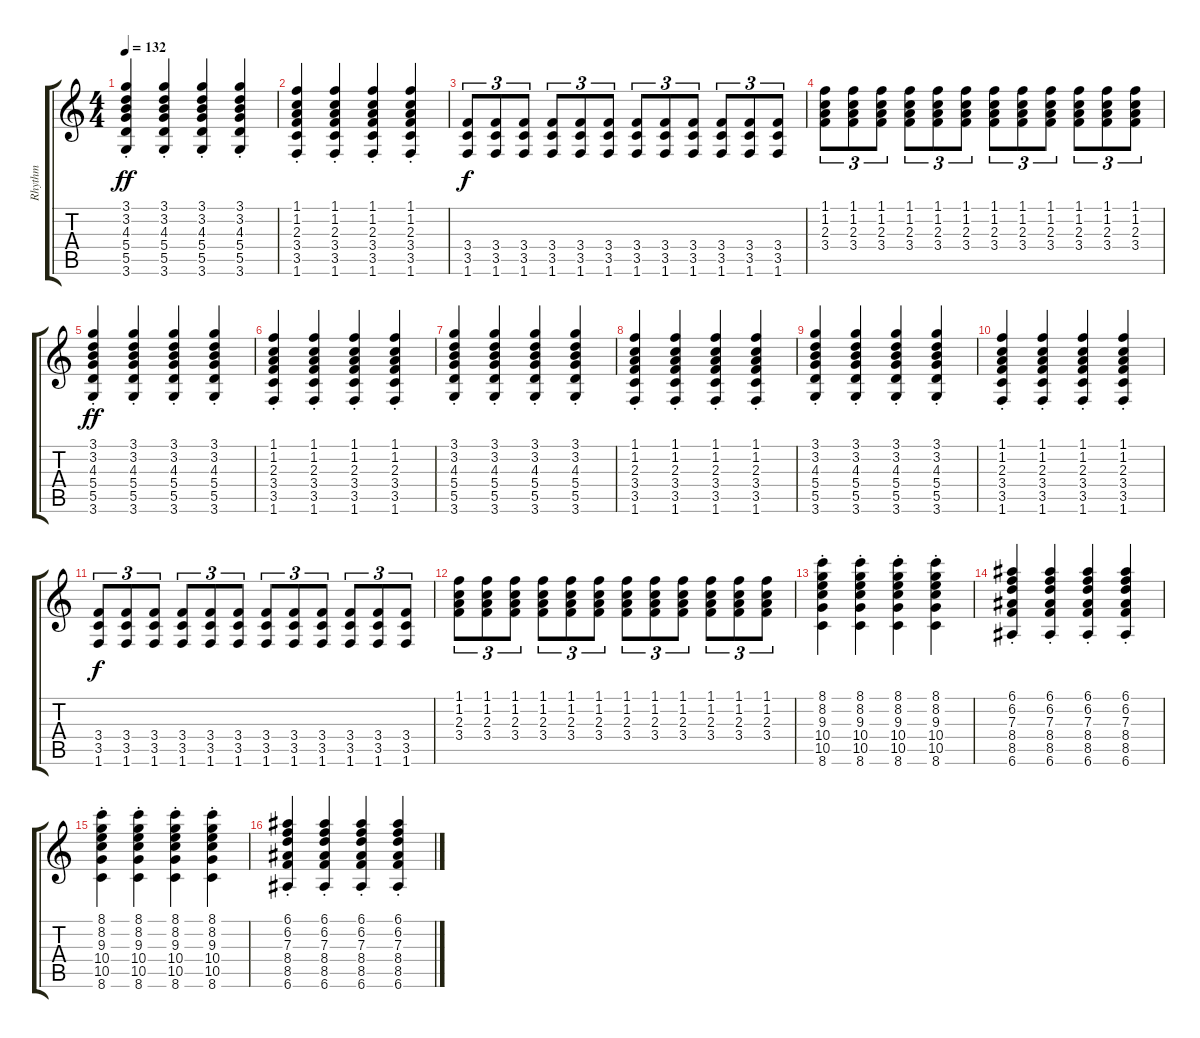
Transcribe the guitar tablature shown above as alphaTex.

\track ("Rhythm" "Rhythm") {instrument electricguitarclean}
\staff {score tabs}
\tuning (E4 B3 G3 D3 A2 E2) {hide}
\ts (4 4)
\tempo 132
\clef g2
\ks c
(3.1{st} 3.2{st} 4.3{st} 5.4{st} 5.5{st} 3.6{st}).4{dy ff} (3.1{st} 3.2{st} 4.3{st} 5.4{st} 5.5{st} 3.6{st}).4 (3.1{st} 3.2{st} 4.3{st} 5.4{st} 5.5{st} 3.6{st}).4 (3.1{st} 3.2{st} 4.3{st} 5.4{st} 5.5{st} 3.6{st}).4 |
(1.1{st} 1.2{st} 2.3{st} 3.4{st} 3.5{st} 1.6{st}).4 (1.1{st} 1.2{st} 2.3{st} 3.4{st} 3.5{st} 1.6{st}).4 (1.1{st} 1.2{st} 2.3{st} 3.4{st} 3.5{st} 1.6{st}).4 (1.1{st} 1.2{st} 2.3{st} 3.4{st} 3.5{st} 1.6{st}).4 |
(3.4 3.5 1.6).8{tu (3 2) dy f} (3.4 3.5 1.6).8{tu (3 2)} (3.4 3.5 1.6).8{tu (3 2)} (3.4 3.5 1.6).8{tu (3 2)} (3.4 3.5 1.6).8{tu (3 2)} (3.4 3.5 1.6).8{tu (3 2)} (3.4 3.5 1.6).8{tu (3 2)} (3.4 3.5 1.6).8{tu (3 2)} (3.4 3.5 1.6).8{tu (3 2)} (3.4 3.5 1.6).8{tu (3 2)} (3.4 3.5 1.6).8{tu (3 2)} (3.4 3.5 1.6).8{tu (3 2)} |
(1.1 1.2 2.3 3.4).8{tu (3 2)} (1.1 1.2 2.3 3.4).8{tu (3 2)} (1.1 1.2 2.3 3.4).8{tu (3 2)} (1.1 1.2 2.3 3.4).8{tu (3 2)} (1.1 1.2 2.3 3.4).8{tu (3 2)} (1.1 1.2 2.3 3.4).8{tu (3 2)} (1.1 1.2 2.3 3.4).8{tu (3 2)} (1.1 1.2 2.3 3.4).8{tu (3 2)} (1.1 1.2 2.3 3.4).8{tu (3 2)} (1.1 1.2 2.3 3.4).8{tu (3 2)} (1.1 1.2 2.3 3.4).8{tu (3 2)} (1.1 1.2 2.3 3.4).8{tu (3 2)} |
(3.1{st} 3.2{st} 4.3{st} 5.4{st} 5.5{st} 3.6{st}).4{dy ff} (3.1{st} 3.2{st} 4.3{st} 5.4{st} 5.5{st} 3.6{st}).4 (3.1{st} 3.2{st} 4.3{st} 5.4{st} 5.5{st} 3.6{st}).4 (3.1{st} 3.2{st} 4.3{st} 5.4{st} 5.5{st} 3.6{st}).4 |
(1.1{st} 1.2{st} 2.3{st} 3.4{st} 3.5{st} 1.6{st}).4 (1.1{st} 1.2{st} 2.3{st} 3.4{st} 3.5{st} 1.6{st}).4 (1.1{st} 1.2{st} 2.3{st} 3.4{st} 3.5{st} 1.6{st}).4 (1.1{st} 1.2{st} 2.3{st} 3.4{st} 3.5{st} 1.6{st}).4 |
(3.1{st} 3.2{st} 4.3{st} 5.4{st} 5.5{st} 3.6{st}).4 (3.1{st} 3.2{st} 4.3{st} 5.4{st} 5.5{st} 3.6{st}).4 (3.1{st} 3.2{st} 4.3{st} 5.4{st} 5.5{st} 3.6{st}).4 (3.1{st} 3.2{st} 4.3{st} 5.4{st} 5.5{st} 3.6{st}).4 |
(1.1{st} 1.2{st} 2.3{st} 3.4{st} 3.5{st} 1.6{st}).4 (1.1{st} 1.2{st} 2.3{st} 3.4{st} 3.5{st} 1.6{st}).4 (1.1{st} 1.2{st} 2.3{st} 3.4{st} 3.5{st} 1.6{st}).4 (1.1{st} 1.2{st} 2.3{st} 3.4{st} 3.5{st} 1.6{st}).4 |
(3.1{st} 3.2{st} 4.3{st} 5.4{st} 5.5{st} 3.6{st}).4 (3.1{st} 3.2{st} 4.3{st} 5.4{st} 5.5{st} 3.6{st}).4 (3.1{st} 3.2{st} 4.3{st} 5.4{st} 5.5{st} 3.6{st}).4 (3.1{st} 3.2{st} 4.3{st} 5.4{st} 5.5{st} 3.6{st}).4 |
(1.1{st} 1.2{st} 2.3{st} 3.4{st} 3.5{st} 1.6{st}).4 (1.1{st} 1.2{st} 2.3{st} 3.4{st} 3.5{st} 1.6{st}).4 (1.1{st} 1.2{st} 2.3{st} 3.4{st} 3.5{st} 1.6{st}).4 (1.1{st} 1.2{st} 2.3{st} 3.4{st} 3.5{st} 1.6{st}).4 |
(3.4 3.5 1.6).8{tu (3 2) dy f} (3.4 3.5 1.6).8{tu (3 2)} (3.4 3.5 1.6).8{tu (3 2)} (3.4 3.5 1.6).8{tu (3 2)} (3.4 3.5 1.6).8{tu (3 2)} (3.4 3.5 1.6).8{tu (3 2)} (3.4 3.5 1.6).8{tu (3 2)} (3.4 3.5 1.6).8{tu (3 2)} (3.4 3.5 1.6).8{tu (3 2)} (3.4 3.5 1.6).8{tu (3 2)} (3.4 3.5 1.6).8{tu (3 2)} (3.4 3.5 1.6).8{tu (3 2)} |
(1.1 1.2 2.3 3.4).8{tu (3 2)} (1.1 1.2 2.3 3.4).8{tu (3 2)} (1.1 1.2 2.3 3.4).8{tu (3 2)} (1.1 1.2 2.3 3.4).8{tu (3 2)} (1.1 1.2 2.3 3.4).8{tu (3 2)} (1.1 1.2 2.3 3.4).8{tu (3 2)} (1.1 1.2 2.3 3.4).8{tu (3 2)} (1.1 1.2 2.3 3.4).8{tu (3 2)} (1.1 1.2 2.3 3.4).8{tu (3 2)} (1.1 1.2 2.3 3.4).8{tu (3 2)} (1.1 1.2 2.3 3.4).8{tu (3 2)} (1.1 1.2 2.3 3.4).8{tu (3 2)} |
(8.1{st} 8.2{st} 9.3{st} 10.4{st} 10.5{st} 8.6{st}).4 (8.1{st} 8.2{st} 9.3{st} 10.4{st} 10.5{st} 8.6{st}).4 (8.1{st} 8.2{st} 9.3{st} 10.4{st} 10.5{st} 8.6{st}).4 (8.1{st} 8.2{st} 9.3{st} 10.4{st} 10.5{st} 8.6{st}).4 |
(6.1{st} 6.2{st} 7.3{st} 8.4{st} 8.5{st} 6.6{st}).4 (6.1{st} 6.2{st} 7.3{st} 8.4{st} 8.5{st} 6.6{st}).4 (6.1{st} 6.2{st} 7.3{st} 8.4{st} 8.5{st} 6.6{st}).4 (6.1{st} 6.2{st} 7.3{st} 8.4{st} 8.5{st} 6.6{st}).4 |
(8.1{st} 8.2{st} 9.3{st} 10.4{st} 10.5{st} 8.6{st}).4 (8.1{st} 8.2{st} 9.3{st} 10.4{st} 10.5{st} 8.6{st}).4 (8.1{st} 8.2{st} 9.3{st} 10.4{st} 10.5{st} 8.6{st}).4 (8.1{st} 8.2{st} 9.3{st} 10.4{st} 10.5{st} 8.6{st}).4 |
(6.1{st} 6.2{st} 7.3{st} 8.4{st} 8.5{st} 6.6{st}).4 (6.1{st} 6.2{st} 7.3{st} 8.4{st} 8.5{st} 6.6{st}).4 (6.1{st} 6.2{st} 7.3{st} 8.4{st} 8.5{st} 6.6{st}).4 (6.1{st} 6.2{st} 7.3{st} 8.4{st} 8.5{st} 6.6{st}).4
